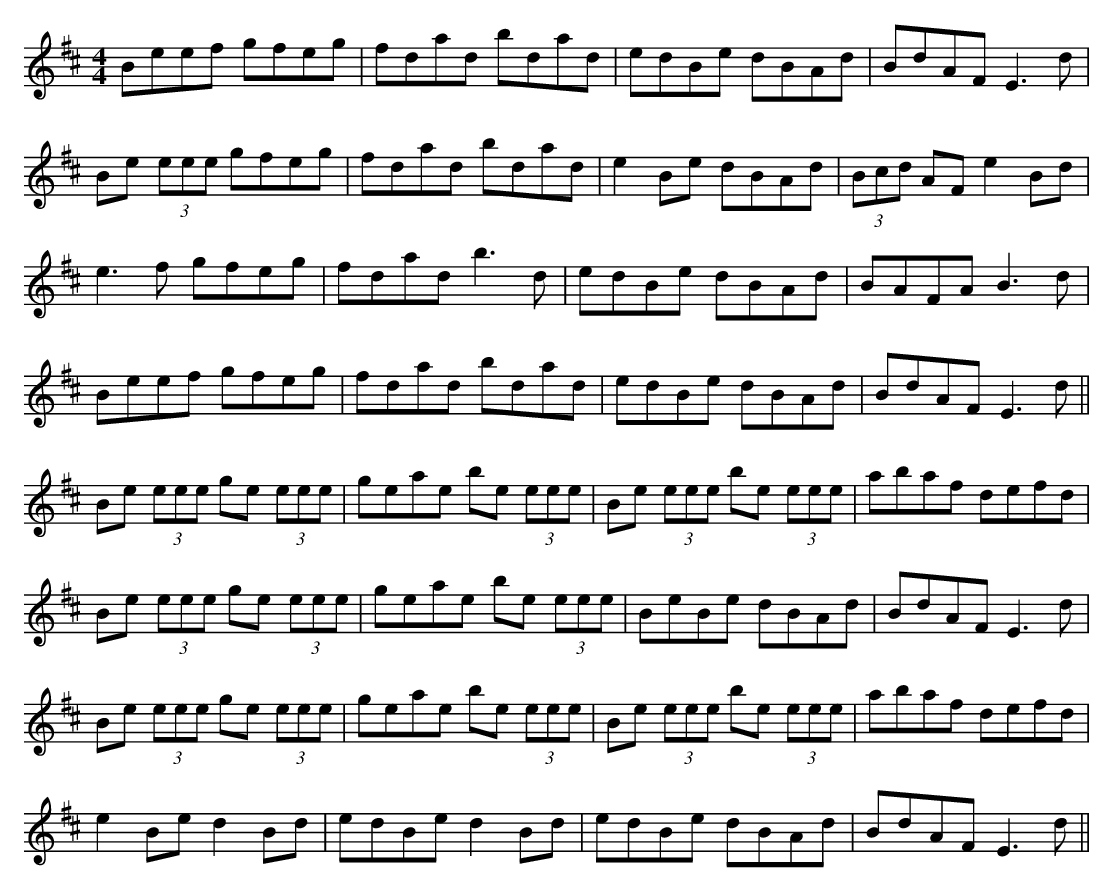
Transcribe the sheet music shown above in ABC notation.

X:1
M:4/4
K:Edor
Beef gfeg|fdad bdad|edBe dBAd|BdAF E3 d|
Be (3eee gfeg|fdad bdad|e2 Be dBAd|(3Bcd AF e2 Bd|
e3 f gfeg|fdad b3 d|edBe dBAd|BAFA B3 d|
Beef gfeg|fdad bdad|edBe dBAd|BdAF E3 d||
Be (3eee ge (3eee|geae be (3eee|Be (3eee be (3eee|abaf defd|
Be (3eee ge (3eee|geae be (3eee|BeBe dBAd|BdAF E3 d|
Be (3eee ge (3eee|geae be (3eee|Be (3eee be (3eee|abaf defd|
e2 Be d2 Bd|edBe d2 Bd|edBe dBAd|BdAF E3 d||
